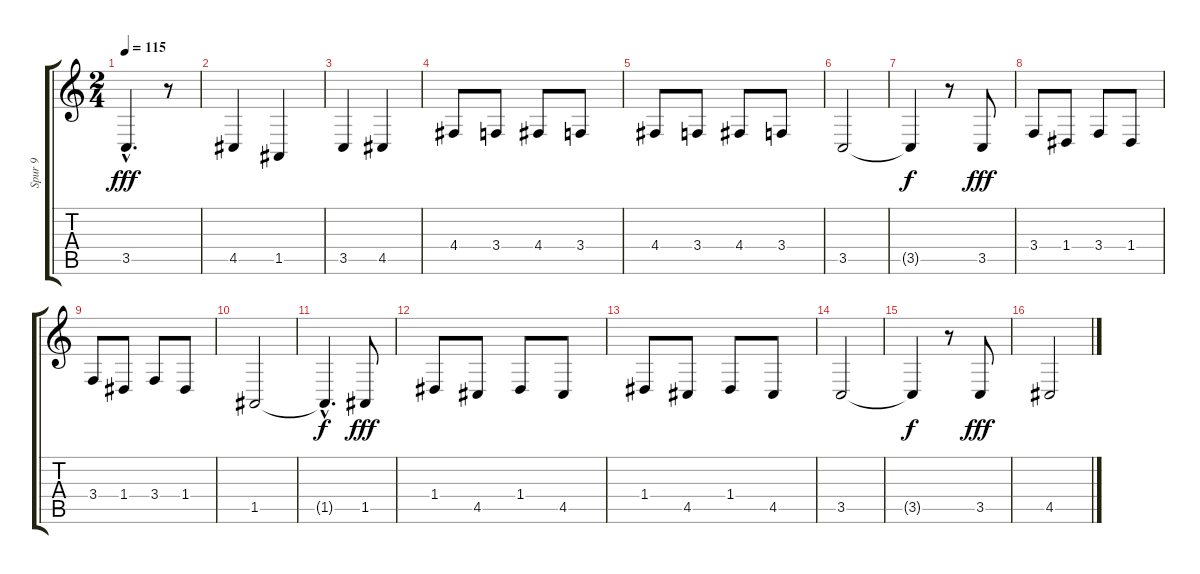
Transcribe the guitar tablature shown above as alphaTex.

\track ("Spur 9" "Spur 9") {instrument altosax}
\staff {score tabs}
\tuning (E4 B3 G3 D3 A2 E2) {hide}
\ts (2 4)
\tempo 115
\clef g2
\ks c
3.5{hac}.4{d dy fff} r.8 |
4.5.4 1.5.4 |
3.5.4 4.5.4 |
4.4.8 3.4.8 4.4.8 3.4.8 |
4.4.8 3.4.8 4.4.8 3.4.8 |
3.5.2 |
3.5{t}.4{dy f} r.8 3.5.8{dy fff} |
3.4.8 1.4.8 3.4.8 1.4.8 |
3.4.8 1.4.8 3.4.8 1.4.8 |
1.5.2 |
1.5{hac t}.4{d dy f} 1.5.8{dy fff} |
1.4.8 4.5.8 1.4.8 4.5.8 |
1.4.8 4.5.8 1.4.8 4.5.8 |
3.5.2 |
3.5{t}.4{dy f} r.8 3.5.8{dy fff} |
4.5.2
